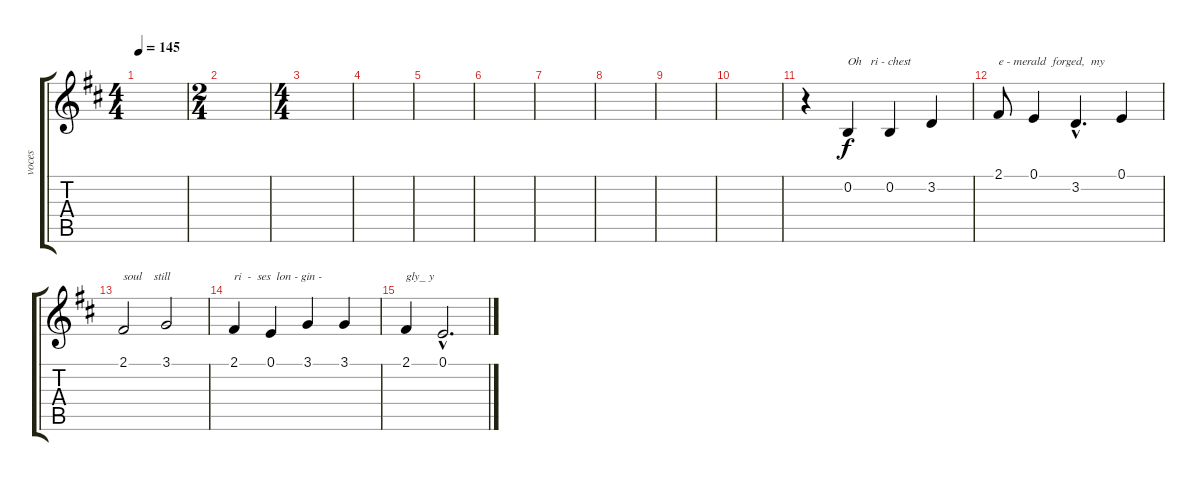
\track ("voces" "voces") {instrument flute}
\staff {score tabs}
\tuning (E4 B3 G3 D3 A2 E2) {hide}
\ts (4 4)
\tempo 145
\clef g2
\ks d
|
\ts (2 4)
|
\ts (4 4)
|
|
|
|
|
|
|
|
r.4 0.2.4{txt "Oh   ri - chest"} 0.2.4 3.2.4 |
2.1.8{txt "e - merald  forged,  my"} 0.1.4 3.2{hac}.4{d} 0.1.4 |
2.1.2{txt "soul    still"} 3.1.2 |
2.1.4{txt "ri  -  ses  lon - gin -"} 0.1.4 3.1.4 3.1.4 |
2.1.4{txt "gly_ y"} 0.1{hac}.2{d}
